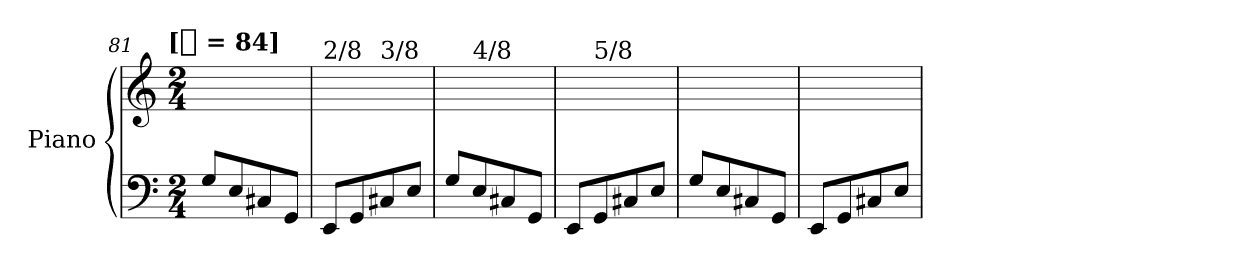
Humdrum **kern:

**kern	**kern
*part1	*part1
*staff2	*staff1
*I"Piano	*
*I'Pno.	*
*clefF4	*clefG2
*k[]	*k[]
*C:	*C:
!!LO:TX:omd:t=[[quarter] = 84]
*M2/4	*M2/4
*MM84	*MM84
=81	=81
8GL	8ryy
8E	8ryy
8C#X	8ryy
8GGJ	8ryy
=82	=82
!	!LO:TX:a:t=2/8
8EEL	8ryy
8GG	8ryy
!	!LO:TX:a:t=3/8
8C#X	4ryy
8EJ	.
=83	=83
8GL	8ryy
!	!LO:TX:a:t=4/8
8E	8ryy
8C#X	4ryy
8GGJ	.
=84	=84
8EEL	8ryy
!	!LO:TX:a:t=5/8
8GG	8ryy
8C#X	4ryy
8EJ	.
=85	=85
8GL	8ryy
8E	8ryy
8C#X	4ryy
8GGJ	.
=86	=86
8EEL	8ryy
8GG	8ryy
8C#X	4ryy
8EJ	.
=	=
*-	*-
